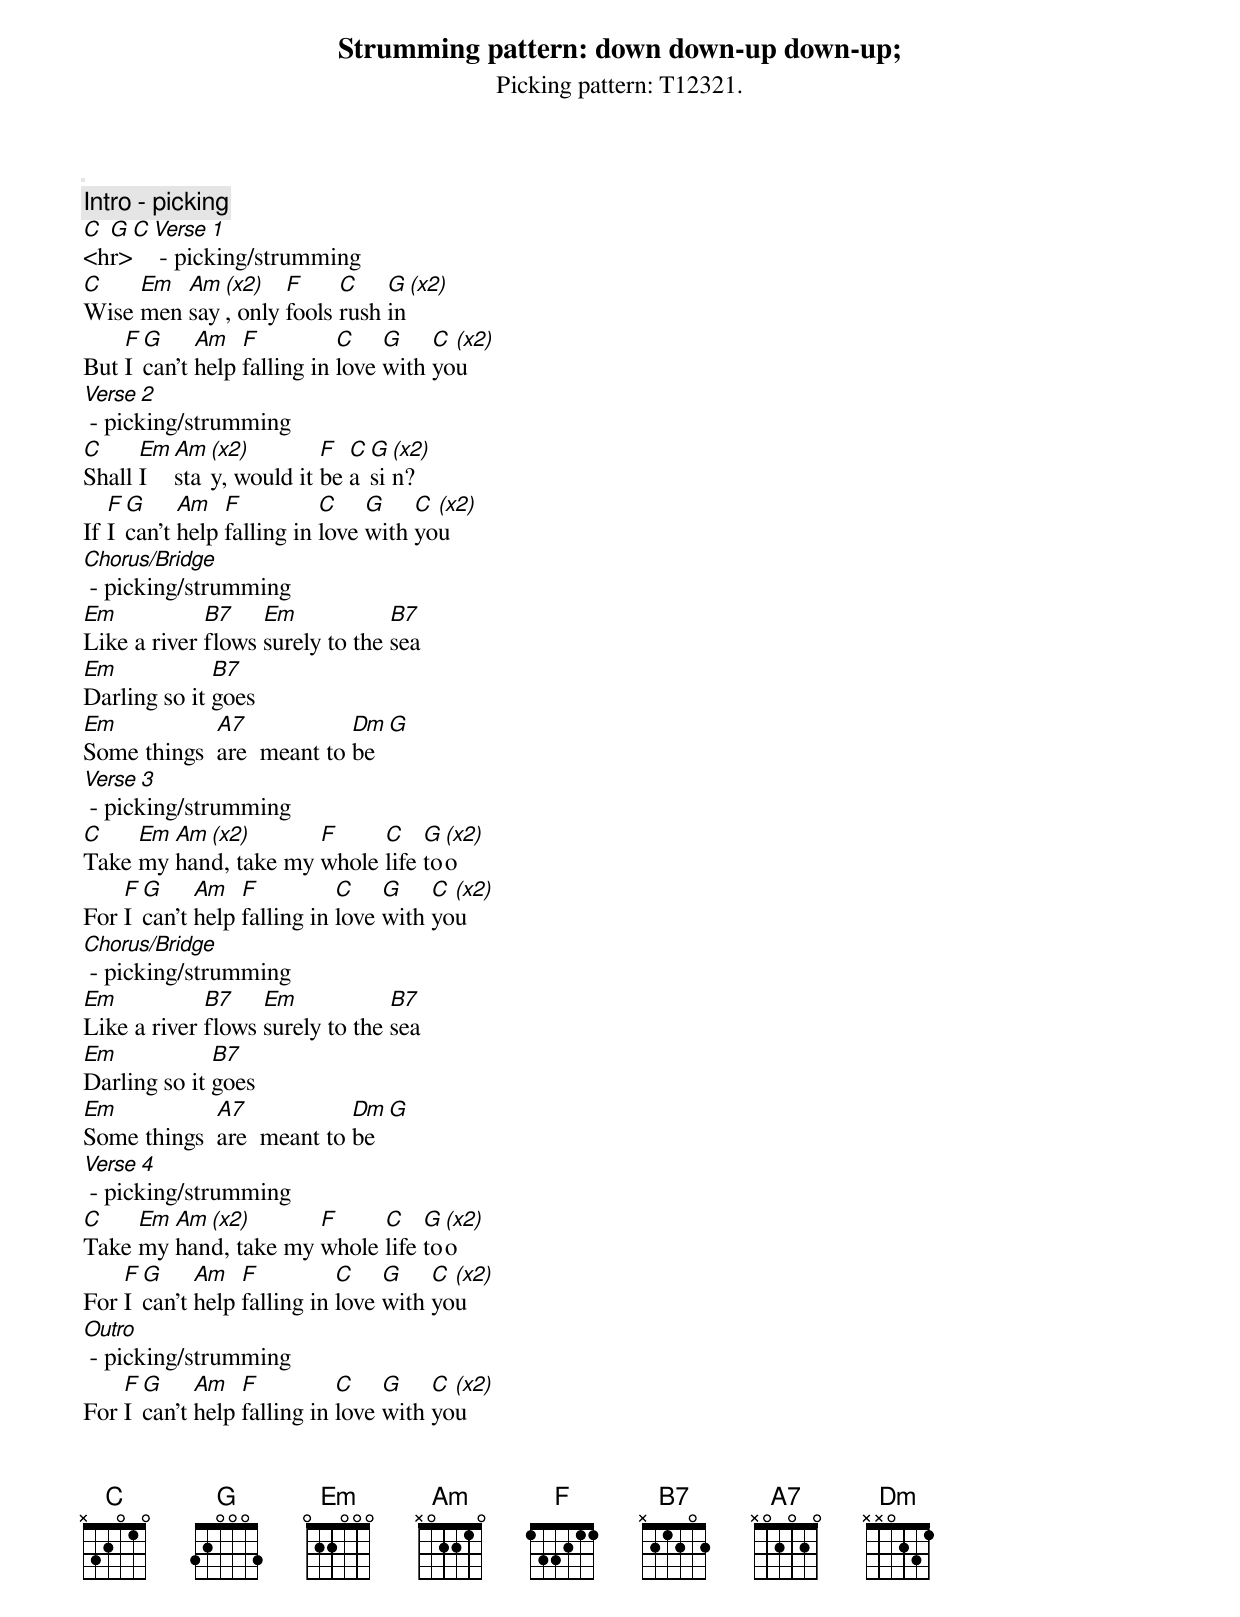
Strumming pattern: down down-up down-up;
Picking pattern: T12321.

<pre STYLE="font-family: Ariel, monospace;">
[Intro] - picking
C G C
<hr>[Verse 1] - picking/strumming
C    Em  Am (x2)   F     C    G (x2)
Wise men say, only fools rush in
    F G     Am   F          C    G    C (x2)
But I can't help falling in love with you
<hr>[Verse 2] - picking/strumming
C     Em Am (x2)        F  C G (x2)
Shall I  stay, would it be a sin?
   F G     Am   F          C    G    C (x2)
If I can't help falling in love with you
<hr>[Chorus/Bridge] - picking/strumming
Em           B7    Em            B7
Like a river flows surely to the sea
Em            B7
Darling so it goes
Em           A7            Dm  G
Some things  are  meant to be
<hr>[Verse 3] - picking/strumming
C    Em Am (x2)       F     C    G (x2)
Take my hand, take my whole life too
    F G     Am   F          C    G    C (x2)
For I can't help falling in love with you
<hr>[Chorus/Bridge] - picking/strumming
Em           B7    Em            B7
Like a river flows surely to the sea
Em            B7
Darling so it goes
Em           A7            Dm  G
Some things  are  meant to be
<hr>[Verse 4] - picking/strumming
C    Em Am (x2)       F     C    G (x2)
Take my hand, take my whole life too
    F G     Am   F          C    G    C (x2)
For I can't help falling in love with you
<hr>[Outro] - picking/strumming
    F G     Am   F          C    G    C (x2)
For I can't help falling in love with you
</pre>

{% include video id="ZmKlh5MZCa4" provider="youtube" %}
